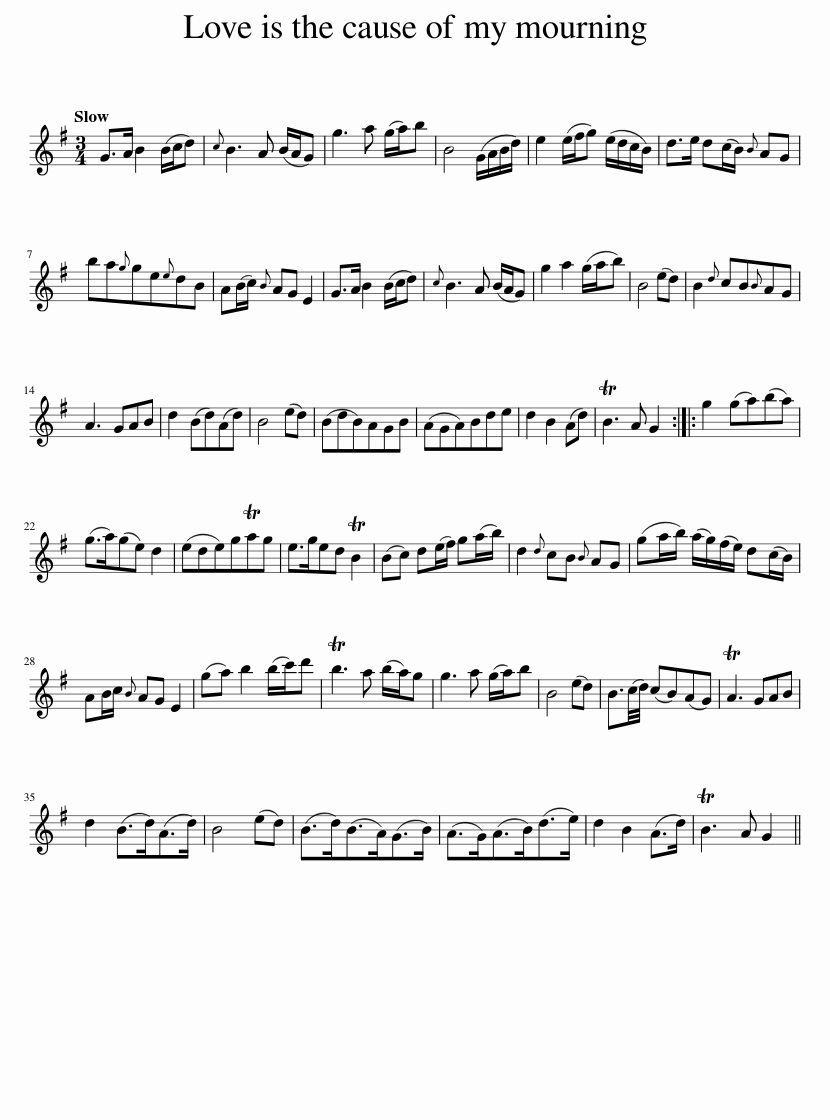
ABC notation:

X:1
L:1/8
Q:1/4=120
M:3/4
I:linebreak $
K:G
V:1 treble
V:1
 G>A B2 (B/c/d) |{c} B3 A (B/A/G) | g3 a (g/a/)b | B4 (G/A/B/d/) | e2 (e/f/g) (e/d/c/B/) | %5
 d>e d(c/B/){B} AG |$ ba{g}ge{e}dB | A(B/c/){B} AG E2 | G>A B2 (B/c/d) |{c} B3 A (B/A/G) | %10
 g2 a2 (g/a/b) | B4 (ed) | B2{d} cB{B}AG |$ A3 GAB | d2 (Bd)(Ad) | %15
 B4 (ed) | (BdB)AGB | (AGA)Bde | d2 B2 (Ad) | TB3 A G2 :: %20
 g2 (ga)(ba) |$ (g>a)(ge) d2 | (ede)gTag | e>ged TB2 | (Bc) d(e/f/) g(a/b/) | %25
 d2{d} cB{B} AG | (ga/b/) (a/g/)(f/e/) d(c/B/) |$ AB/c/{B} AG E2 | (ga) b2 (b/c'/)d' | Tb3 a (b/a/)g | %30
 g3 a (g/a/)b | B4 (ed) | B3/2(c/4d/4) (cB)(AG) | TA3 GAB |$ d2 (B>d)(A>d) | %35
 B4 (ed) | (B>d)(B>A)(G>B) | (A>G)(A>B)(d>e) | d2 B2 (A>d) | TB3 A G2 || %40
